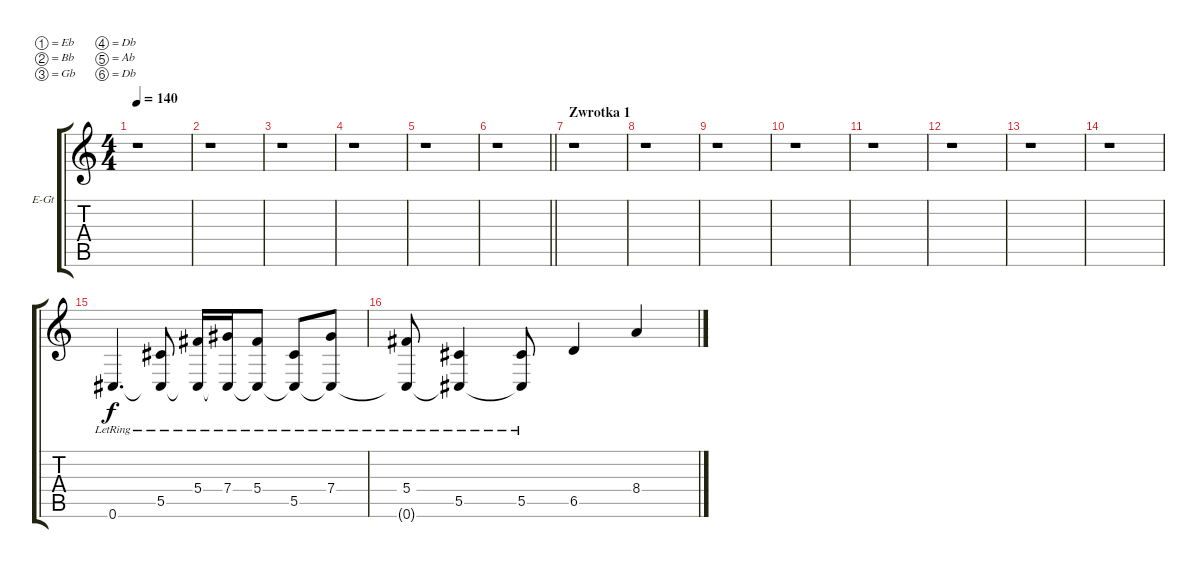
\bracketExtendMode groupsimilarinstruments
\firstSystemTrackNameOrientation horizontal
\otherSystemsTrackNameOrientation horizontal
\track ("Gitara 1" "E-Gt") {instrument distortionguitar}
\staff {score tabs}
\tuning (Eb4 Bb3 Gb3 Db3 Ab2 Db2)
\ts (4 4)
\tempo 140
\clef g2
\ks c
r.1{dy f instrument distortionguitar} |
r.1 |
r.1 |
r.1 |
r.1 |
\barLineRight lightlight
r.1 |
\section ("" "Zwrotka 1")
r.1 |
r.1 |
r.1 |
r.1 |
r.1 |
r.1 |
r.1 |
r.1 |
0.6{lr}.4{d} (5.5{lr} 0.6{lr t}).8 (5.4 0.6{lr t}).16 (7.4 0.6{lr t}).16 (5.4 0.6{lr t}).8 (5.5{lr} 0.6{lr t}).8 (7.4 0.6{lr t}).8 |
(5.4 0.6{lr t}).8 (5.5 0.6{lr t}).4 (5.5 0.6{lr t}).8 6.5.4 8.4.4
